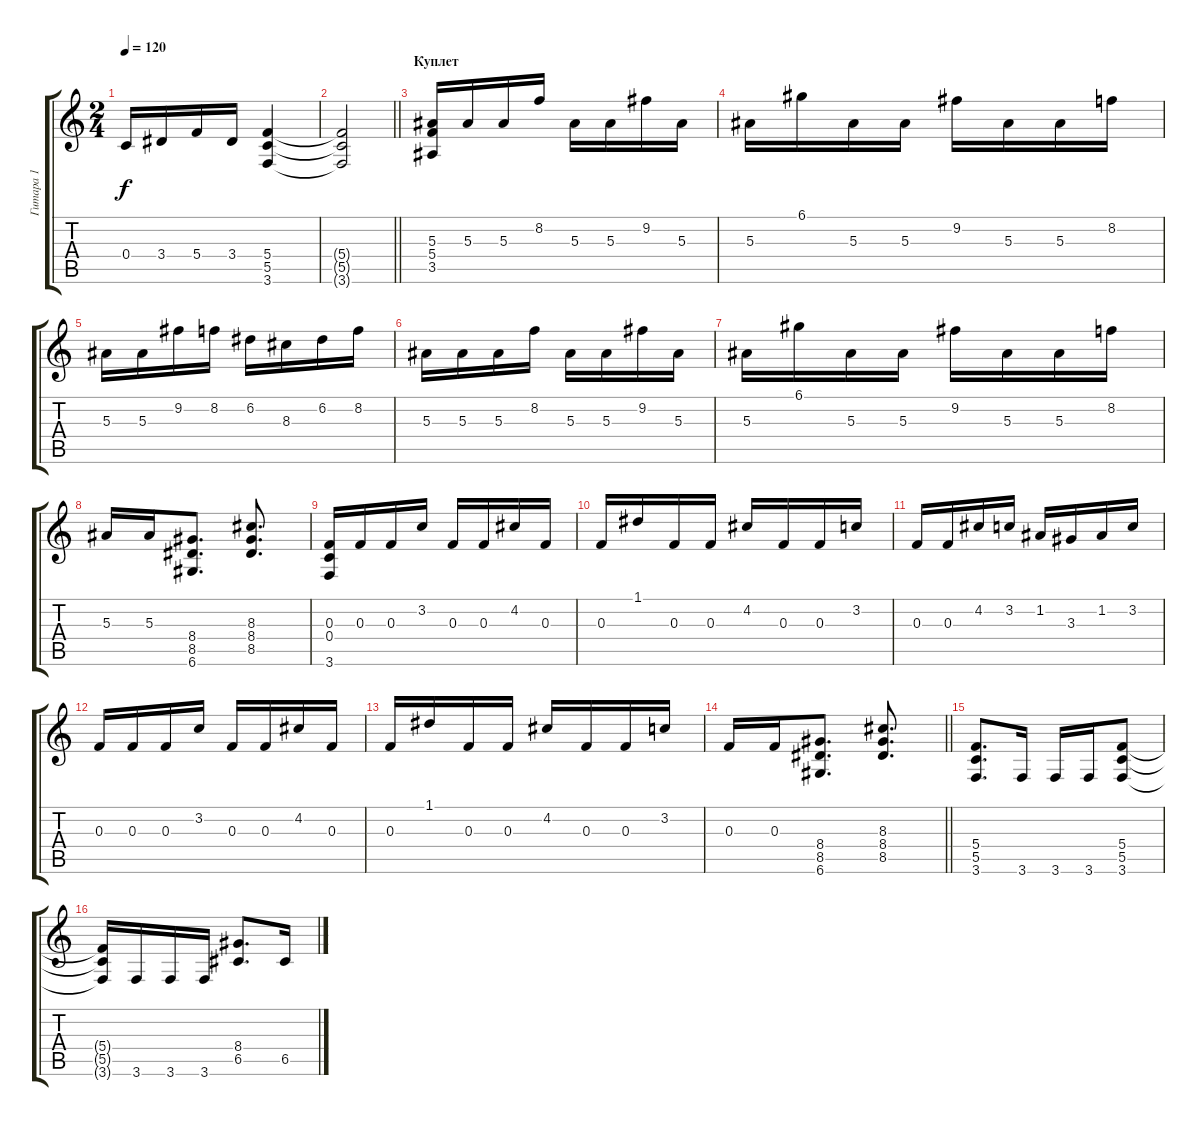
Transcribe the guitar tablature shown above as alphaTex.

\track ("Гитара 1" "Гитара 1") {instrument distortionguitar}
\staff {score tabs}
\tuning (D4 A3 F3 C3 G2 D2) {hide}
\ts (2 4)
\tempo 120
\clef g2
\ks c
0.4.16{dy f} 3.4.16 5.4.16 3.4.16 (5.4 5.5 3.6).4 |
\barLineRight lightlight
(5.4{t} 5.5{t} 3.6{t}).2 |
\section ("" "Куплет")
(5.3 5.4 3.5).16{volume 16} 5.3.16 5.3.16 8.2.16 5.3.16 5.3.16 9.2.16 5.3.16 |
5.3.16 6.1.16 5.3.16 5.3.16 9.2.16 5.3.16 5.3.16 8.2.16 |
5.3.16 5.3.16 9.2.16 8.2.16 6.2.16 8.3.16 6.2.16 8.2.16 |
5.3.16 5.3.16 5.3.16 8.2.16 5.3.16 5.3.16 9.2.16 5.3.16 |
5.3.16 6.1.16 5.3.16 5.3.16 9.2.16 5.3.16 5.3.16 8.2.16 |
5.3.16 5.3.16 (8.4 8.5 6.6).8{d} (8.3 8.4 8.5).8{d} |
(0.3 0.4 3.6).16 0.3.16 0.3.16 3.2.16 0.3.16 0.3.16 4.2.16 0.3.16 |
0.3.16 1.1.16 0.3.16 0.3.16 4.2.16 0.3.16 0.3.16 3.2.16 |
0.3.16 0.3.16 4.2.16 3.2.16 1.2.16 3.3.16 1.2.16 3.2.16 |
0.3.16 0.3.16 0.3.16 3.2.16 0.3.16 0.3.16 4.2.16 0.3.16 |
0.3.16 1.1.16 0.3.16 0.3.16 4.2.16 0.3.16 0.3.16 3.2.16 |
\barLineRight lightlight
0.3.16 0.3.16 (8.4 8.5 6.6).8{d} (8.3 8.4 8.5).8{d} |
(5.4 5.5 3.6).8{d} 3.6.16 3.6.16 3.6.16 (5.4 5.5 3.6).8 |
(5.4{t} 5.5{t} 3.6{t}).16 3.6.16 3.6.16 3.6.16 (8.4 6.5).8{d} 6.5.16
